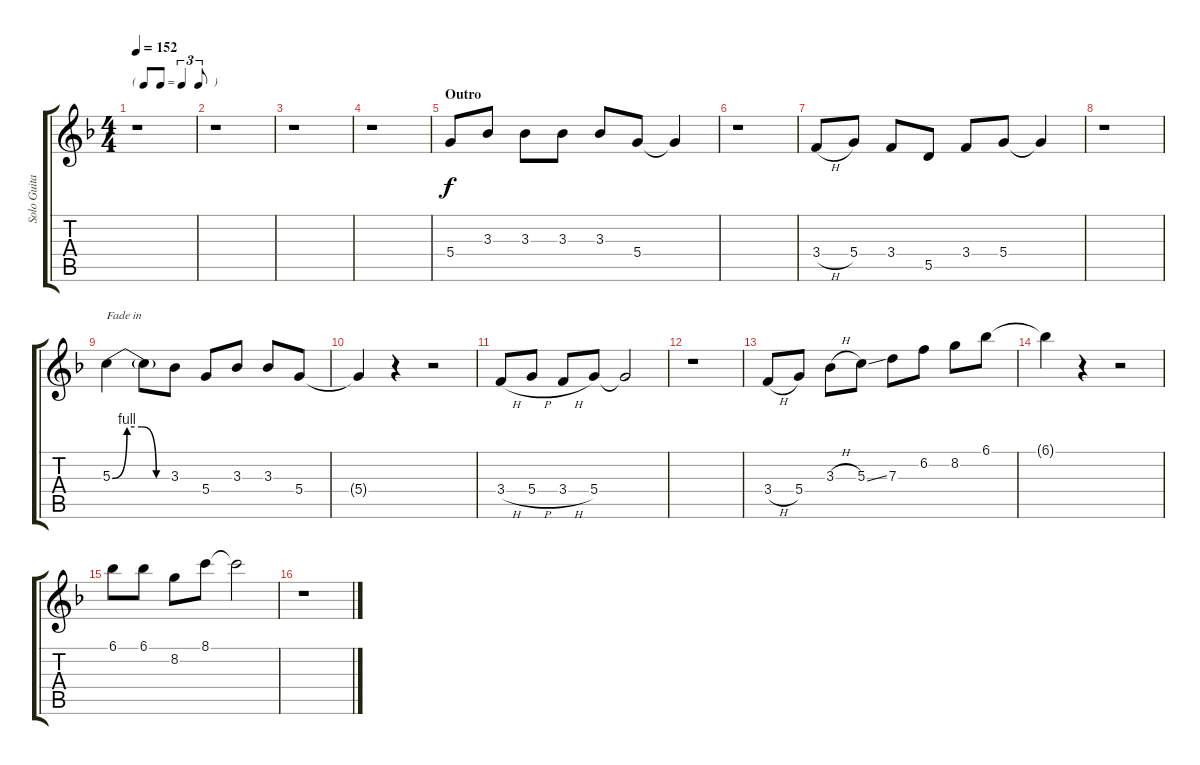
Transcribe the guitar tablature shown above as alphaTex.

\track ("Solo Guitar" "Solo Guita") {instrument distortionguitar}
\staff {score tabs}
\tuning (E4 B3 G3 D3 A2 E2) {hide}
\ts (4 4)
\tf triplet8th
\tempo 152
\clef g2
\ks f
r.1{dy f} |
r.1 |
r.1 |
r.1 |
\section ("" "Outro")
5.4.8{instrument overdrivenguitar} 3.3.8 3.3.8 3.3.8 3.3.8 5.4.8 5.4{t}.4 |
r.1 |
3.4{h}.8 5.4.8 3.4.8 5.5.8 3.4.8 5.4.8 5.4{t}.4 |
r.1 |
5.3{be (custom 0 0 15 4 30 4 45 0 60 0)}.4{txt "Fade in"} 5.3{t}.8 3.3.8 5.4.8 3.3.8 3.3.8 5.4.8 |
5.4{t}.4 r.4 r.2 |
3.4{h}.8 5.4{h}.8 3.4{h}.8 5.4.8 5.4{t}.2 |
r.1 |
3.4{h}.8 5.4.8 3.3{h}.8 5.3{ss}.8 7.3.8 6.2.8 8.2.8 6.1.8 |
6.1{t}.4 r.4 r.2 |
6.1.8 6.1.8 8.2.8 8.1.8 8.1{t}.2 |
r.1
